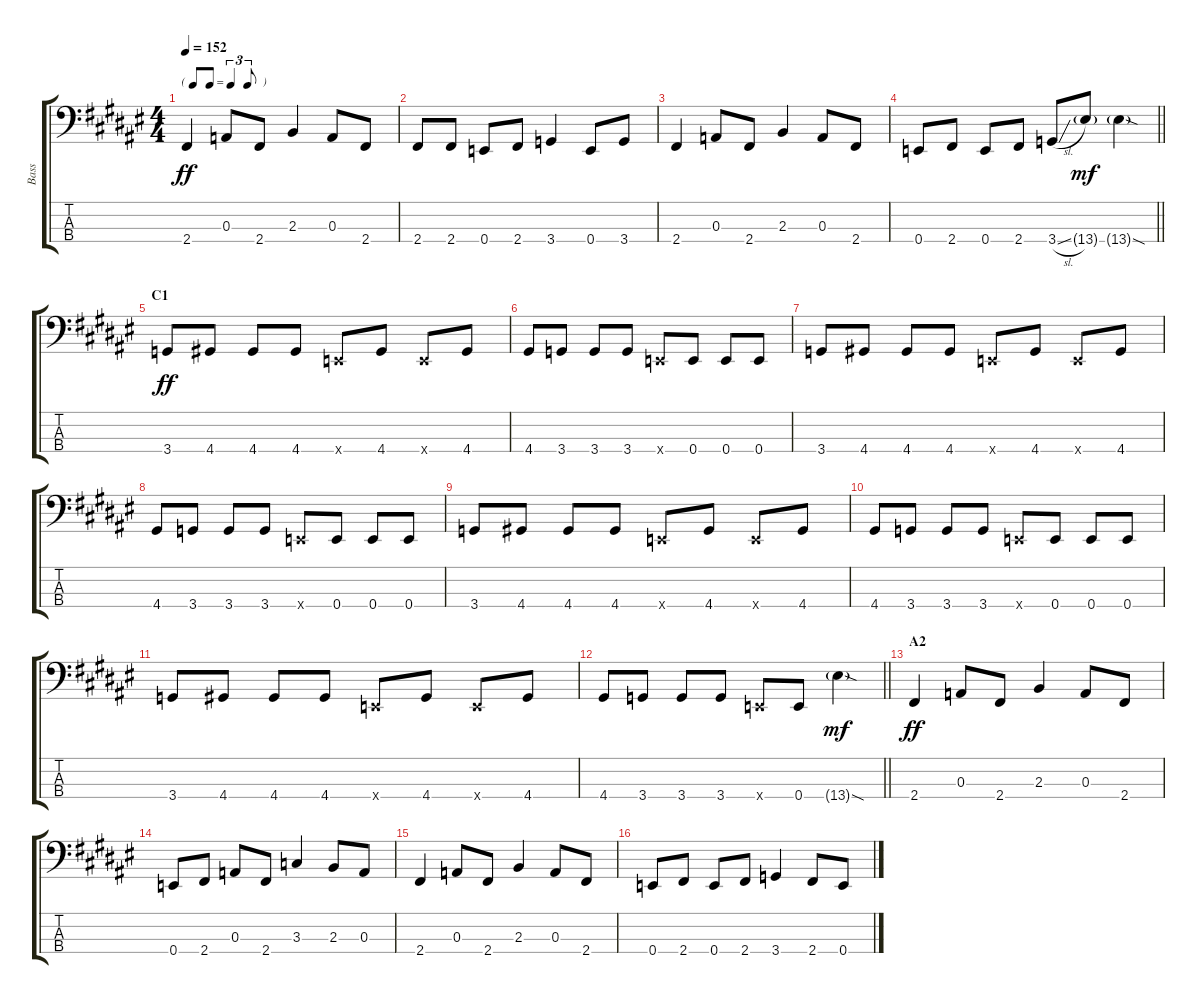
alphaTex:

\track ("Bass" "Bass") {instrument electricbasspick}
\staff {score tabs}
\tuning (G2 D2 A1 E1) {hide}
\ts (4 4)
\tf triplet8th
\tempo 152
\clef f4
\ks f#
2.4.4{dy ff} 0.3.8 2.4.8 2.3.4 0.3.8 2.4.8 |
2.4.8 2.4.8 0.4.8 2.4.8 3.4.4 0.4.8 3.4.8 |
2.4.4 0.3.8 2.4.8 2.3.4 0.3.8 2.4.8 |
\barLineRight lightlight
0.4.8 2.4.8 0.4.8 2.4.8 3.4{sl}.8 13.4{g}.8{dy mf} 13.4{sod g}.4 |
\section ("" "C1")
3.4.8{dy ff} 4.4.8 4.4.8 4.4.8 0.4{x}.8 4.4.8 0.4{x}.8 4.4.8 |
4.4.8 3.4.8 3.4.8 3.4.8 0.4{x}.8 0.4.8 0.4.8 0.4.8 |
3.4.8 4.4.8 4.4.8 4.4.8 0.4{x}.8 4.4.8 0.4{x}.8 4.4.8 |
4.4.8 3.4.8 3.4.8 3.4.8 0.4{x}.8 0.4.8 0.4.8 0.4.8 |
3.4.8 4.4.8 4.4.8 4.4.8 0.4{x}.8 4.4.8 0.4{x}.8 4.4.8 |
4.4.8 3.4.8 3.4.8 3.4.8 0.4{x}.8 0.4.8 0.4.8 0.4.8 |
3.4.8 4.4.8 4.4.8 4.4.8 0.4{x}.8 4.4.8 0.4{x}.8 4.4.8 |
\barLineRight lightlight
4.4.8 3.4.8 3.4.8 3.4.8 0.4{x}.8 0.4.8 13.4{sod g}.4{dy mf} |
\section ("" "A2")
2.4.4{dy ff} 0.3.8 2.4.8 2.3.4 0.3.8 2.4.8 |
0.4.8 2.4.8 0.3.8 2.4.8 3.3.4 2.3.8 0.3.8 |
2.4.4 0.3.8 2.4.8 2.3.4 0.3.8 2.4.8 |
0.4.8 2.4.8 0.4.8 2.4.8 3.4.4 2.4.8 0.4.8
